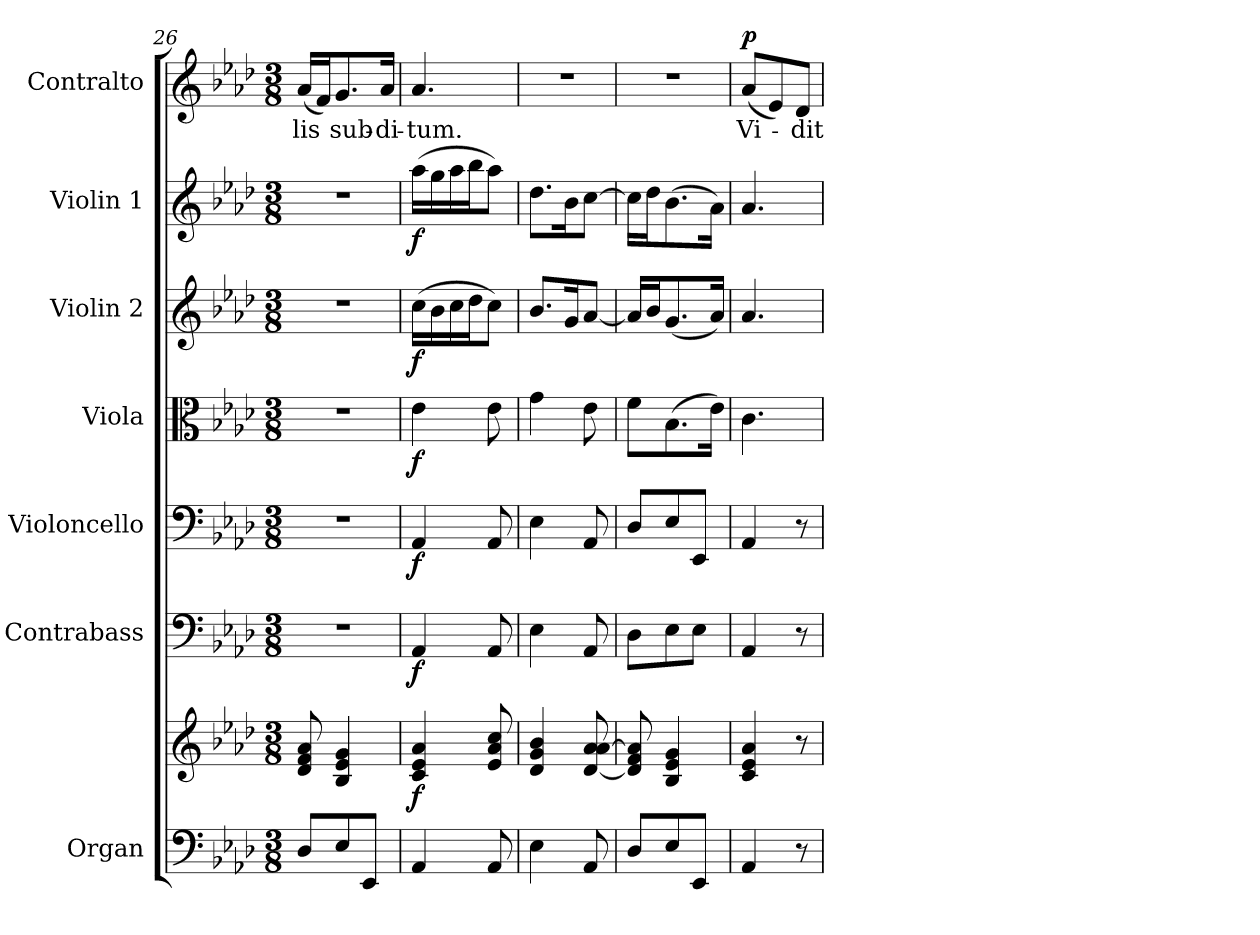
**kern	**kern	**dynam	**kern	**dynam	**kern	**dynam	**kern	**dynam	**kern	**dynam	**kern	**dynam	**kern	**text	**dynam
*part7	*part7	*part7	*part6	*part6	*part5	*part5	*part4	*part4	*part3	*part3	*part2	*part2	*part1	*part1	*part1
*staff8	*staff7	*staff7/8	*staff6	*staff6	*staff5	*staff5	*staff4	*staff4	*staff3	*staff3	*staff2	*staff2	*staff1	*staff1	*staff1
*I"Organ	*	*	*I"Contrabass	*	*I"Violoncello	*	*I"Viola	*	*I"Violin 2	*	*I"Violin 1	*	*I"Contralto	*	*
*I'Org.	*	*	*I'Cb.	*	*I'Vc.	*	*I'Vla.	*	*I'Vln. 2	*	*I'Vln. 1	*	*I'C.	*	*
*clefF4	*clefG2	*	*clefF4	*	*clefF4	*	*clefC3	*	*clefG2	*	*clefG2	*	*clefG2	*	*
*	*	*	*ITrd7c12	*	*	*	*	*	*	*	*	*	*	*	*
*k[b-e-a-d-]	*k[b-e-a-d-]	*	*k[b-e-a-d-]	*	*k[b-e-a-d-]	*	*k[b-e-a-d-]	*	*k[b-e-a-d-]	*	*k[b-e-a-d-]	*	*k[b-e-a-d-]	*	*
*f:	*f:	*	*f:	*	*f:	*	*f:	*	*f:	*	*f:	*	*f:	*	*
*M3/8	*M3/8	*	*M3/8	*	*M3/8	*	*M3/8	*	*M3/8	*	*M3/8	*	*M3/8	*	*
=26	=26	=26	=26	=26	=26	=26	=26	=26	=26	=26	=26	=26	=26	=26	=26
!	!	!	!LO:N:vis=1	!	!LO:N:vis=1	!	!LO:N:vis=1	!	!LO:N:vis=1	!	!LO:N:vis=1	!	!	!	!
!	!	!	!	!	!	!	!	!	!	!	!	!	!	!LO:LY:b:color=#000000	!
8D-i/L	8d-i/ 8fi 8a-i	.	4.r	.	4.r	.	4.r	.	4.r	.	4.r	.	(16a-i/LL	-lis	.
.	.	.	.	.	.	.	.	.	.	.	.	.	16fi/J)	.	.
!	!	!	!	!	!	!	!	!	!	!	!	!	!	!LO:LY:b:color=#000000	!
8E-i/	4B-i/ 4e-i 4gi	.	.	.	.	.	.	.	.	.	.	.	8.gi/	sub-	.
8EE-i/J	.	.	.	.	.	.	.	.	.	.	.	.	.	.	.
!	!	!	!	!	!	!	!	!	!	!	!	!	!	!LO:LY:b:color=#000000	!
.	.	.	.	.	.	.	.	.	.	.	.	.	16a-i/Jk	-di-	.
=27	=27	=27	=27	=27	=27	=27	=27	=27	=27	=27	=27	=27	=27	=27	=27
!	!	!	!	!	!	!	!	!	!	!	!	!	!	!LO:LY:b:color=#000000	!
4AA-i/	4ci/ 4e-i 4a-i	f	4AAA-i/	f	4AA-i/	f	4e-i\	f	(16cci\LL	f	(16aa-i\LL	f	4.a-i/	-tum.	.
.	.	.	.	.	.	.	.	.	16b-i\	.	16ggi\	.	.	.	.
.	.	.	.	.	.	.	.	.	16cci\	.	16aa-i\	.	.	.	.
.	.	.	.	.	.	.	.	.	16dd-i\J	.	16bb-i\J	.	.	.	.
8AA-i/	8e-i/ 8a-i 8cci	.	8AAA-i/	.	8AA-i/	.	8e-i\	.	8cci\J)	.	8aa-i\J)	.	.	.	.
!!LO:PB:g=z
=28	=28	=28	=28	=28	=28	=28	=28	=28	=28	=28	=28	=28	=28	=28	=28
!	!	!	!	!	!	!	!	!	!	!	!	!	!LO:N:vis=1	!	!
4E-i\	4d-i/ 4gi 4b-i	.	4EE-i\	.	4E-i\	.	4gi\	.	8.b-i/L	.	8.dd-i\L	.	4.r	.	.
.	.	.	.	.	.	.	.	.	16gi/K	.	16b-i\K	.	.	.	.
8AA-i/	[8d-i/ 8a-i [8a-i	.	8AAA-i/	.	8AA-i/	.	8e-i\	.	[8a-i/J	.	[8cci\J	.	.	.	.
=29	=29	=29	=29	=29	=29	=29	=29	=29	=29	=29	=29	=29	=29	=29	=29
!	!	!	!	!	!	!	!	!	!	!	!	!	!LO:N:vis=1	!	!
8D-i/L	8d-i/] 8fi 8a-i]	.	8DD-i\L	.	8D-i/L	.	8fi\L	.	16a-i/LL]	.	16cci\LL]	.	4.r	.	.
.	.	.	.	.	.	.	.	.	16b-i/J	.	16dd-i\J	.	.	.	.
8E-i/	4B-i/ 4e-i 4gi	.	8EE-i\	.	8E-i/	.	(8.B-i\	.	(8.gi/	.	(8.b-i\	.	.	.	.
8EE-i/J	.	.	8EE-i\J	.	8EE-i/J	.	.	.	.	.	.	.	.	.	.
.	.	.	.	.	.	.	16e-i\Jk)	.	16a-i/Jk)	.	16a-i\Jk)	.	.	.	.
=30	=30	=30	=30	=30	=30	=30	=30	=30	=30	=30	=30	=30	=30	=30	=30
!	!	!	!	!	!	!	!	!	!	!	!	!	!	!LO:LY:b:color=#000000	!
4AA-i/	4ci/ 4e-i 4a-i	.	4AAA-i/	.	4AA-i/	.	4.ci\	.	4.a-i/	.	4.a-i/	.	(8a-i/L	Vi-	p
.	.	.	.	.	.	.	.	.	.	.	.	.	8e-i/)	.	.
!	!	!	!	!	!	!	!	!	!	!	!	!	!	!LO:LY:b:color=#000000	!
8r	8r	.	8r	.	8r	.	.	.	.	.	.	.	8d-i/J	-dit	.
=	=	=	=	=	=	=	=	=	=	=	=	=	=	=	=
*-	*-	*-	*-	*-	*-	*-	*-	*-	*-	*-	*-	*-	*-	*-	*-
